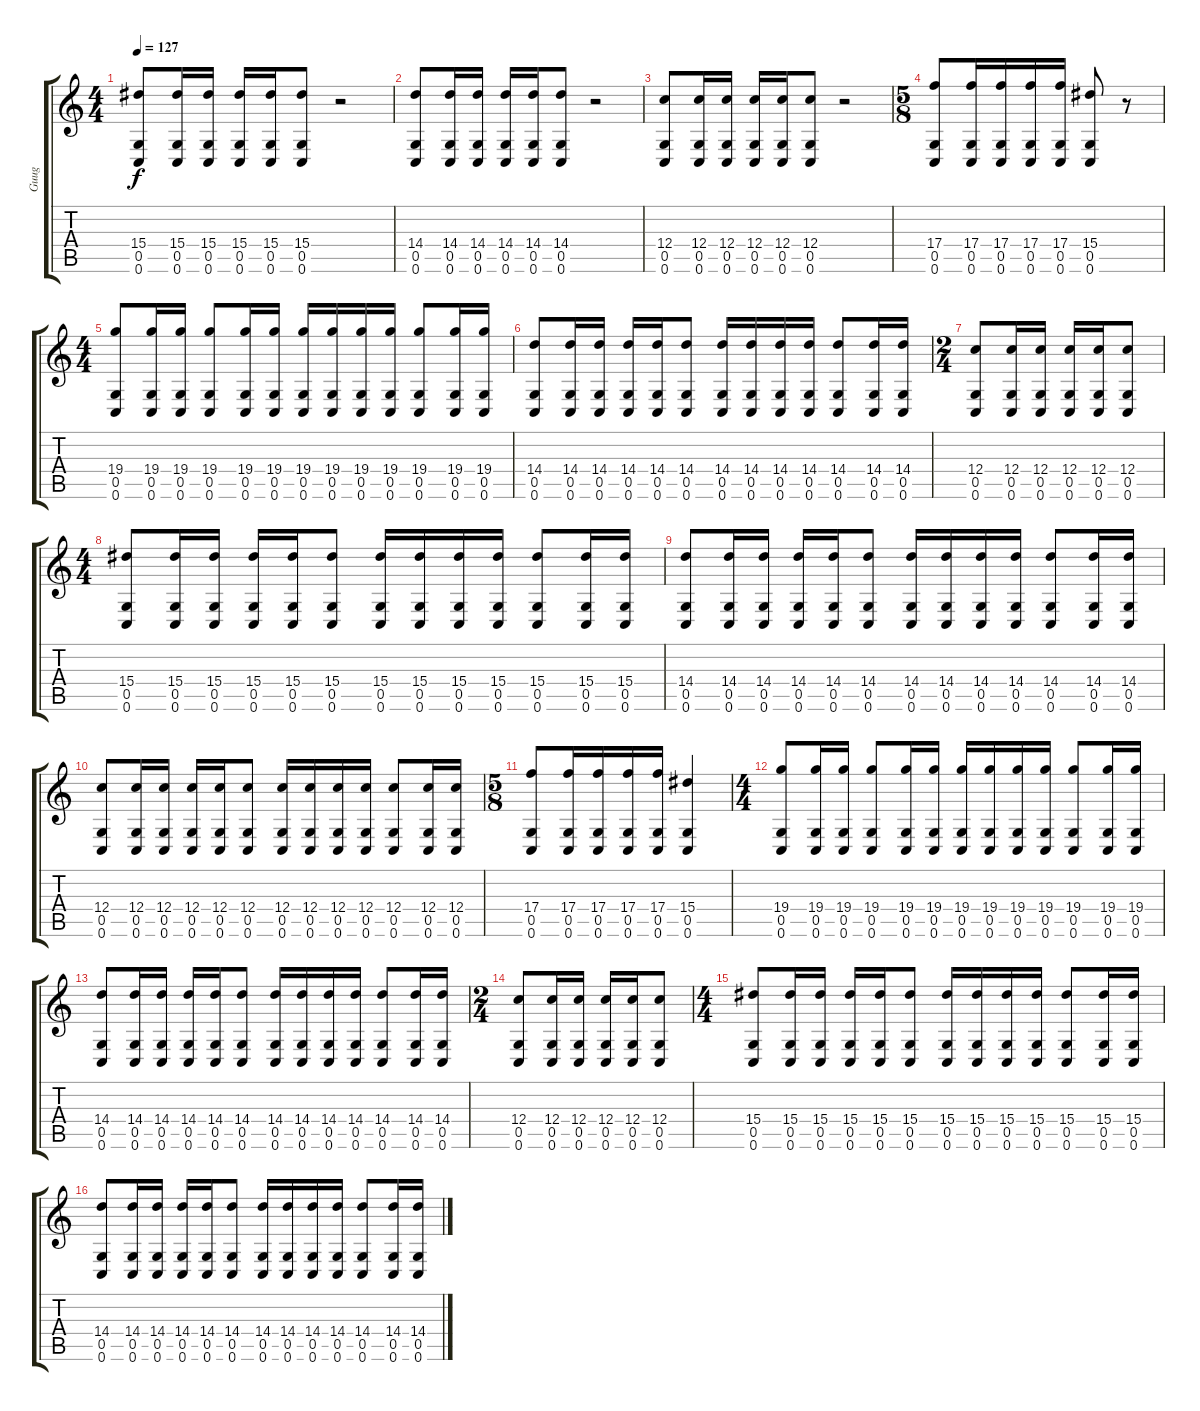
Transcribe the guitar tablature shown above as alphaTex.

\track ("Guug" "Guug") {instrument distortionguitar}
\staff {score tabs}
\tuning (D4 A3 F3 C3 G2 C2) {hide}
\ts (4 4)
\tempo 127
\clef g2
\ks c
(15.4 0.5 0.6).8{dy f} (15.4 0.5 0.6).16 (15.4 0.5 0.6).16 (15.4 0.5 0.6).16 (15.4 0.5 0.6).16 (15.4 0.5 0.6).8 r.2 |
(14.4 0.5 0.6).8 (14.4 0.5 0.6).16 (14.4 0.5 0.6).16 (14.4 0.5 0.6).16 (14.4 0.5 0.6).16 (14.4 0.5 0.6).8 r.2 |
(12.4 0.5 0.6).8 (12.4 0.5 0.6).16 (12.4 0.5 0.6).16 (12.4 0.5 0.6).16 (12.4 0.5 0.6).16 (12.4 0.5 0.6).8 r.2 |
\ts (5 8)
(17.4 0.5 0.6).8 (17.4 0.5 0.6).16 (17.4 0.5 0.6).16 (17.4 0.5 0.6).16 (17.4 0.5 0.6).16 (15.4 0.5 0.6).8 r.8 |
\ts (4 4)
(19.4 0.5 0.6).8 (19.4 0.5 0.6).16 (19.4 0.5 0.6).16 (19.4 0.5 0.6).8 (19.4 0.5 0.6).16 (19.4 0.5 0.6).16 (19.4 0.5 0.6).16 (19.4 0.5 0.6).16 (19.4 0.5 0.6).16 (19.4 0.5 0.6).16 (19.4 0.5 0.6).8 (19.4 0.5 0.6).16 (19.4 0.5 0.6).16 |
(14.4 0.5 0.6).8 (14.4 0.5 0.6).16 (14.4 0.5 0.6).16 (14.4 0.5 0.6).16 (14.4 0.5 0.6).16 (14.4 0.5 0.6).8 (14.4 0.5 0.6).16 (14.4 0.5 0.6).16 (14.4 0.5 0.6).16 (14.4 0.5 0.6).16 (14.4 0.5 0.6).8 (14.4 0.5 0.6).16 (14.4 0.5 0.6).16 |
\ts (2 4)
(12.4 0.5 0.6).8 (12.4 0.5 0.6).16 (12.4 0.5 0.6).16 (12.4 0.5 0.6).16 (12.4 0.5 0.6).16 (12.4 0.5 0.6).8 |
\ts (4 4)
(15.4 0.5 0.6).8 (15.4 0.5 0.6).16 (15.4 0.5 0.6).16 (15.4 0.5 0.6).16 (15.4 0.5 0.6).16 (15.4 0.5 0.6).8 (15.4 0.5 0.6).16 (15.4 0.5 0.6).16 (15.4 0.5 0.6).16 (15.4 0.5 0.6).16 (15.4 0.5 0.6).8 (15.4 0.5 0.6).16 (15.4 0.5 0.6).16 |
(14.4 0.5 0.6).8 (14.4 0.5 0.6).16 (14.4 0.5 0.6).16 (14.4 0.5 0.6).16 (14.4 0.5 0.6).16 (14.4 0.5 0.6).8 (14.4 0.5 0.6).16 (14.4 0.5 0.6).16 (14.4 0.5 0.6).16 (14.4 0.5 0.6).16 (14.4 0.5 0.6).8 (14.4 0.5 0.6).16 (14.4 0.5 0.6).16 |
(12.4 0.5 0.6).8 (12.4 0.5 0.6).16 (12.4 0.5 0.6).16 (12.4 0.5 0.6).16 (12.4 0.5 0.6).16 (12.4 0.5 0.6).8 (12.4 0.5 0.6).16 (12.4 0.5 0.6).16 (12.4 0.5 0.6).16 (12.4 0.5 0.6).16 (12.4 0.5 0.6).8 (12.4 0.5 0.6).16 (12.4 0.5 0.6).16 |
\ts (5 8)
(17.4 0.5 0.6).8 (17.4 0.5 0.6).16 (17.4 0.5 0.6).16 (17.4 0.5 0.6).16 (17.4 0.5 0.6).16 (15.4 0.5 0.6).4 |
\ts (4 4)
(19.4 0.5 0.6).8 (19.4 0.5 0.6).16 (19.4 0.5 0.6).16 (19.4 0.5 0.6).8 (19.4 0.5 0.6).16 (19.4 0.5 0.6).16 (19.4 0.5 0.6).16 (19.4 0.5 0.6).16 (19.4 0.5 0.6).16 (19.4 0.5 0.6).16 (19.4 0.5 0.6).8 (19.4 0.5 0.6).16 (19.4 0.5 0.6).16 |
(14.4 0.5 0.6).8 (14.4 0.5 0.6).16 (14.4 0.5 0.6).16 (14.4 0.5 0.6).16 (14.4 0.5 0.6).16 (14.4 0.5 0.6).8 (14.4 0.5 0.6).16 (14.4 0.5 0.6).16 (14.4 0.5 0.6).16 (14.4 0.5 0.6).16 (14.4 0.5 0.6).8 (14.4 0.5 0.6).16 (14.4 0.5 0.6).16 |
\ts (2 4)
(12.4 0.5 0.6).8 (12.4 0.5 0.6).16 (12.4 0.5 0.6).16 (12.4 0.5 0.6).16 (12.4 0.5 0.6).16 (12.4 0.5 0.6).8 |
\ts (4 4)
(15.4 0.5 0.6).8 (15.4 0.5 0.6).16 (15.4 0.5 0.6).16 (15.4 0.5 0.6).16 (15.4 0.5 0.6).16 (15.4 0.5 0.6).8 (15.4 0.5 0.6).16 (15.4 0.5 0.6).16 (15.4 0.5 0.6).16 (15.4 0.5 0.6).16 (15.4 0.5 0.6).8 (15.4 0.5 0.6).16 (15.4 0.5 0.6).16 |
(14.4 0.5 0.6).8 (14.4 0.5 0.6).16 (14.4 0.5 0.6).16 (14.4 0.5 0.6).16 (14.4 0.5 0.6).16 (14.4 0.5 0.6).8 (14.4 0.5 0.6).16 (14.4 0.5 0.6).16 (14.4 0.5 0.6).16 (14.4 0.5 0.6).16 (14.4 0.5 0.6).8 (14.4 0.5 0.6).16 (14.4 0.5 0.6).16
